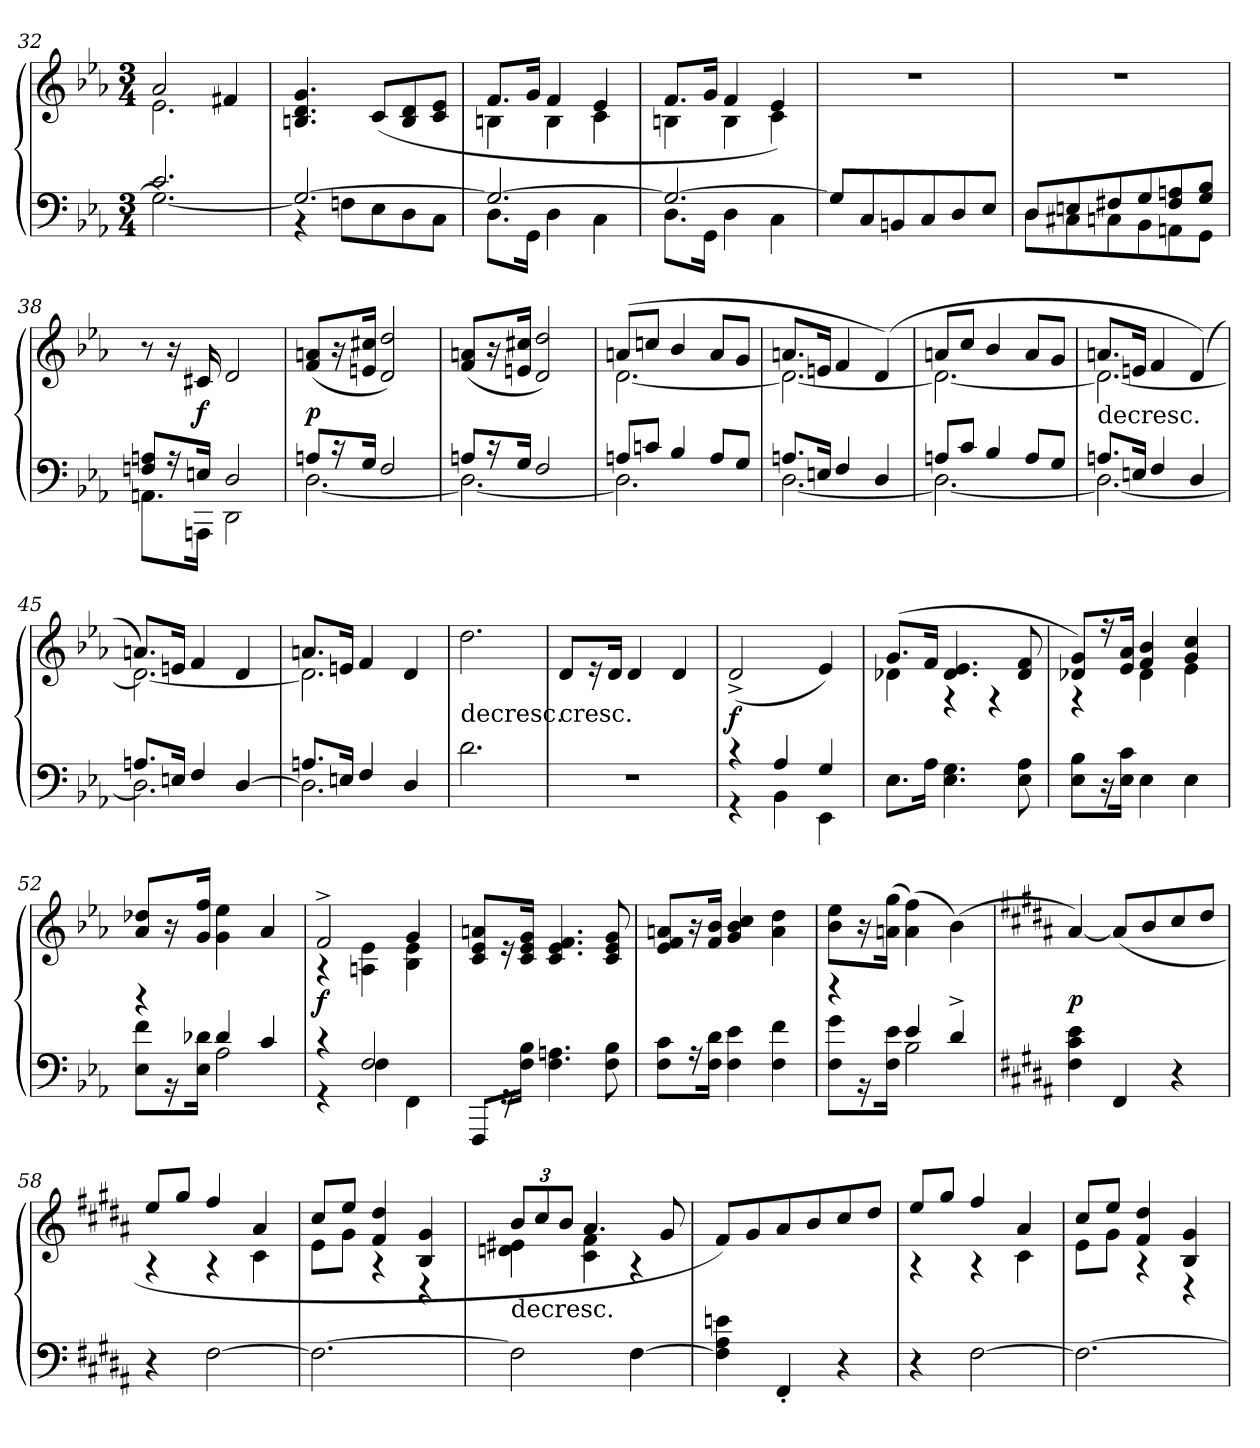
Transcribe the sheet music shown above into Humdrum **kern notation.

**kern	**kern	**dynam
*part1	*part1	*part1
*staff2	*staff1	*staff1/2
*clefF4	*clefG2	*
*k[b-e-a-]	*k[b-e-a-]	*
*c:	*c:	*
*M3/4	*M3/4	*
=32	=32	=32
*^	*^	*
2.c/	2.G\_	2a-/	2.e-\	.
.	.	4f#X/	.	.
*	*	*v	*v	*
=33	=33	=33	=33
2.G/_	4r	4.Bn/ 4.d/ 4.g/	.
.	8Fn\L	.	.
.	8E-\	(8c/L	.
.	8D\	8B/ 8d/	.
.	8C\J	8c/ 8e-/J	.
=34	=34	=34	=34
*	*	*^	*
2.G/_	8.D\L	8.f/L	4Bn\	.
.	16GG\Jk	16g/Jk	.	.
.	4D\	4f/	4B\	.
.	4C\	4e-/	4c\	.
=35	=35	=35	=35	=35
2.G/_	8.D\L	8.f/L	4Bn\	.
.	16GG\Jk	16g/Jk	.	.
.	4D\	4f/	4B\	.
.	4C\	4e-/)	4c\	.
*v	*v	*	*	*
*	*v	*v	*
=36	=36	=36
8G/L]	2.r	.
8C/	.	.
8BBn/	.	.
8C/	.	.
8D/	.	.
8E-/J	.	.
=37	=37	=37
*^	*	*
8D/L	8D\L	2.r	.
8En/	8C#X\	.	.
8F#X/	8Cn\	.	.
8G/	8BB-\	.	.
8F#/ 8An/	8AAn\	.	.
8G/ 8B-/J	8GG\J	.	.
=38	=38	=38	=38
8Fn/ 8An/L	8.AAn\L	8r	.
16r	.	16r	.
16En/Jk	16AAAn\Jk	16c#X/	f
2D/	2DD\	2d/	.
=39	=39	=39	=39
8An/L	[2.D\	(8f/ 8an/L	p
16r	.	16r	.
16G/Jk	.	16en/ 16cc#X/Jk	.
2F/	.	2d/ 2dd/)	.
=40	=40	=40	=40
8An/L	2.D\_	(8f/ 8an/L	.
16r	.	16r	.
16G/Jk	.	16en/ 16cc#X/Jk	.
2F/	.	2d/ 2dd/)	.
=41	=41	=41	=41
*	*	*^	*
8An/L	2.D\]	(8an/L	[2.d\	.
8cn/J	.	8ccn/J	.	.
4B-/	.	4b-/	.	.
8A/L	.	8a/L	.	.
8G/J	.	8g/J	.	.
=42	=42	=42	=42	=42
8.An/L	[2.D\	8.an/L	2.d\_	.
16En/Jk	.	16en/Jk	.	.
4F/	.	4f/	.	.
4D/	.	(4d/)	.	.
=43	=43	=43	=43	=43
8An/L	2.D\_	(8an/L	2.d\_)	.
8c/J	.	8cc/J	.	.
4B-/	.	4b-/	.	.
8A/L	.	8a/L	.	.
8G/J	.	8g/J	.	.
=44	=44	=44	=44	=44
!	!	!LO:TX:c:t=decresc.	!	!
8.An/L	2.D\_	8.an/L	2.d\_	.
16En/Jk	.	16en/Jk	.	.
4F/	.	4f/	.	.
4D/	.	(4d/)	.	.
=45	=45	=45	=45	=45
8.An/L	2.D\]	8.an/L	2.d\_)	.
16En/Jk	.	16en/Jk	.	.
4F/	.	4f/	.	.
[4D/	.	4d/	.	.
=46	=46	=46	=46	=46
8.An/L	2.D\]	8.an/L	2.d\]	.
16En/Jk	.	16en/Jk	.	.
4F/	.	4f/	.	.
4D/	.	4d/	.	.
*v	*v	*	*	*
*	*v	*v	*
=47	=47	=47
!	!LO:TX:c:t=decresc.	!
2.d\	2.dd\	.
=48	=48	=48
!	!LO:TX:c:t=cresc.	!
2.r	8d/L	.
.	16r	.
.	16d/Jk	.
.	4d/	.
.	4d/	.
=49	=49	=49
*^	*	*
4r	4r	(2d^/	f
4A-/	4BB-\	.	.
4G/	4EE-\	4e-/)	.
*v	*v	*	*
=50	=50	=50
*	*^	*
8.E-\L	(8.g/L	4d-X\	.
16A-\Jk	16f/Jk	.	.
4.E-\ 4.G\	4.d-/ 4.e-/	4r	.
.	.	4r	.
8E-\ 8A-\	8d-/ 8f/	.	.
=51	=51	=51	=51
8E-\ 8B-\L	8d-X/ 8g/L)	4r	.
16r	16r	.	.
16E-\ 16c\Jk	16e-/ 16a-/Jk	.	.
4E-\	4f/ 4b-/	4d-\	.
4E-\	4g/ 4cc/	4e-\	.
*	*v	*v	*
=52	=52	=52
*^	*	*
4r	8E-\ 8f\L	8a-/ 8dd-X/L	.
.	16r	16r	.
.	16E-\ 16d-X\Jk	16g/ 16ff/Jk	.
4d-/	2A-\	4g\ 4ee-\	.
4c/	.	4a-/	.
=53	=53	=53	=53
*	*	*^	*
4r	4r	2f^/	4r	f
2F/	4F\	.	4An\ 4e-\	.
.	4FF\	4g/	4B-\ 4e-\	.
*v	*v	*	*	*
*	*v	*v	*
=54	=54	=54
8FFF/L	8c/ 8e-/ 8an/L	.
16r	16r	.
16F\ 16B-\Jk	16c/ 16e-/ 16g/Jk	.
4.F\ 4.An\	4.c/ 4.e-/ 4.f/	.
8F\ 8B-\	8c/ 8e-/ 8g/	.
=55	=55	=55
8F\ 8c\L	8e-/ 8f/ 8an/L	.
16r	16r	.
16F\ 16d\Jk	16f/ 16b-/Jk	.
4F\ 4e-\	4g/ 4b-/ 4cc/	.
4F\ 4f\	4a\ 4dd\	.
=56	=56	=56
*^	*	*
4r	8F\ 8g\L	8b-\ 8ee-\L	.
.	16r	16r	.
.	16F\ 16e-\Jk	(16an\ 16gg\Jk	.
4e-/	2B-\	(4a\ 4ff\)	.
4d^/	.	(4b-\)	.
*v	*v	*	*
=57	=57	=57
*k[f#c#g#d#a#]	*k[f#c#g#d#a#]	*
4F#\ 4c#\ 4e\	[4a#/)	p
4FF#/	(8a#/L]	.
.	8b/	.
4r	8cc#/	.
.	8dd#/J	.
=58	=58	=58
*	*^	*
4r	8ee/L	4r	.
.	8gg#/J	.	.
[2F#\	4ff#/	4r	.
.	4a#/	4c#\	.
=59	=59	=59	=59
2.F#\_	8cc#/L	8e\L	.
.	8ee/J	8g#\J	.
.	4f#/ 4dd#/	4r	.
.	4B/ 4g#/	4r	.
=60	=60	=60	=60
!	!LO:TX:c:t=decresc.	!	!
2F#\]	12b/L	4dn\ 4e#X\	.
.	12cc#/	.	.
.	12b/J	.	.
.	4.a#/	4c#\ 4f#\	.
[4F#\	.	4r	.
.	8g#/	.	.
*	*v	*v	*
=61	=61	=61
4F#]\ 4A#\ 4en\	8f#/L)	.
.	8g#/	.
4FF#'/	8a#/	.
.	8b/	.
4r	8cc#/	.
.	8dd#/J	.
=62	=62	=62
*	*^	*
4r	8ee/L	4r	.
.	8gg#/J	.	.
[2F#\	4ff#/	4r	.
.	4a#/	4c#\	.
=63	=63	=63	=63
2.F#\_	8cc#/L	8e\L	.
.	8ee/J	8g#\J	.
.	4f#/ 4dd#/	4r	.
.	4B/ 4g#/	4r	.
*	*v	*v	*
=	=	=
*-	*-	*-
